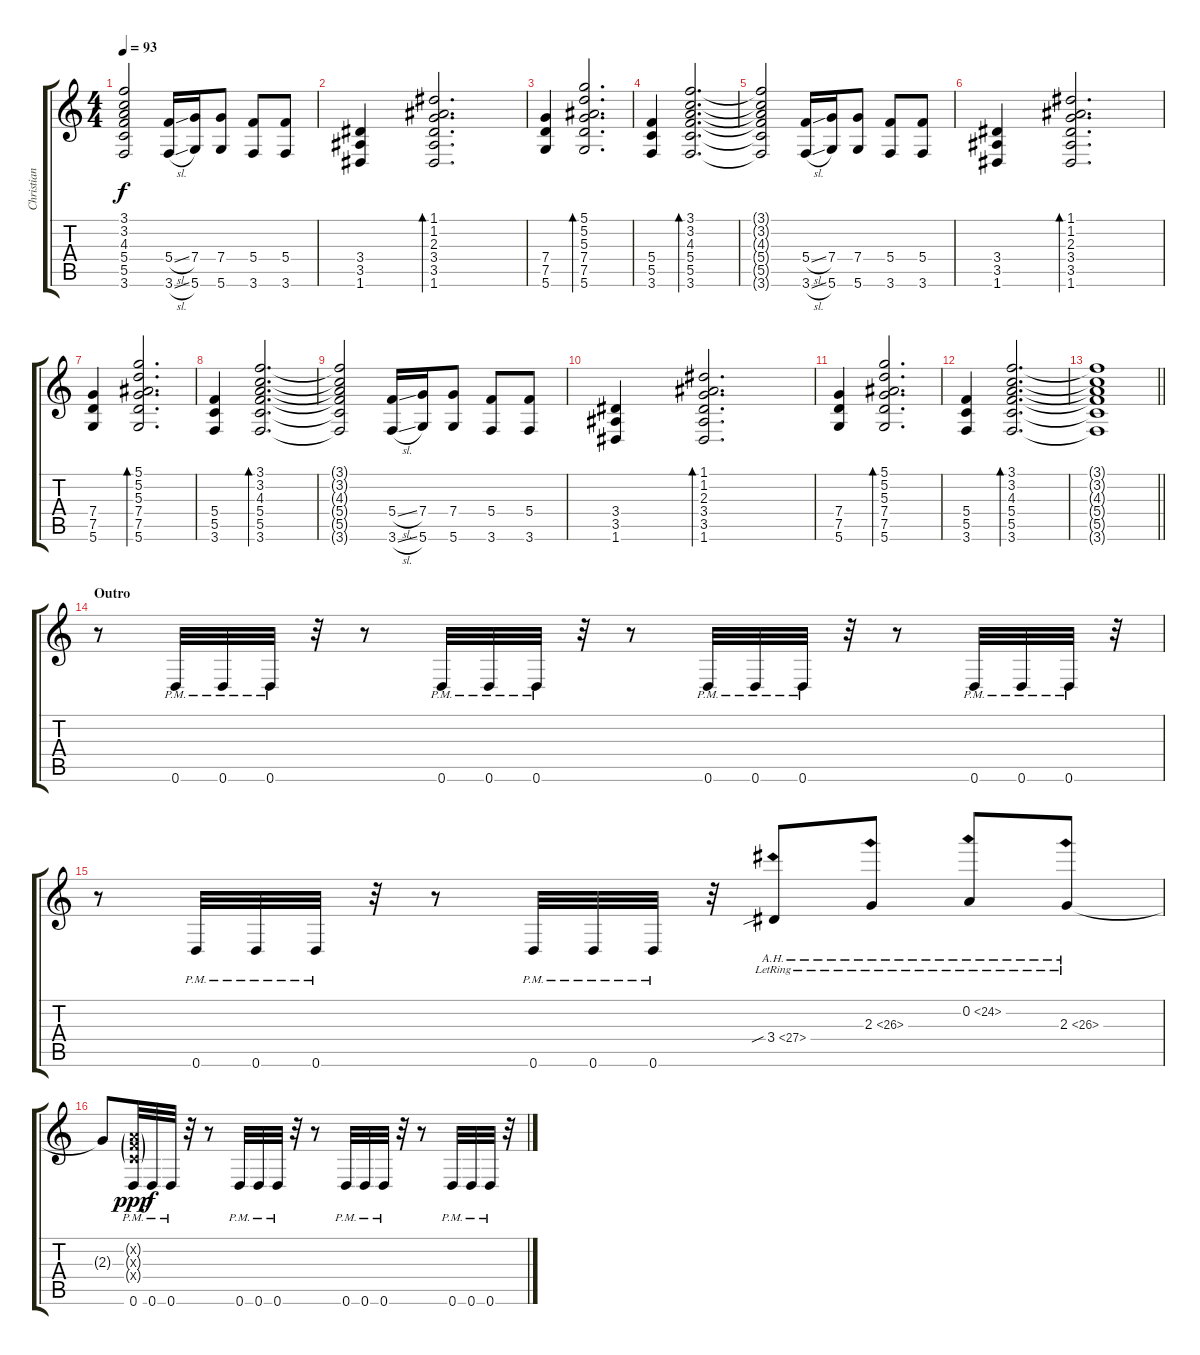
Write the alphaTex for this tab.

\track ("Christian Andreu" "Christian ") {instrument distortionguitar}
\staff {score tabs}
\tuning (D4 A3 F3 C3 G2 D2) {hide}
\ts (4 4)
\tempo 93
\clef g2
\ks c
(3.1{t} 3.2{t} 4.3{t} 5.4{t} 5.5{t} 3.6{t}).2{dy f} (5.4{sl} 3.6{sl}).16 (7.4 5.6).16 (7.4 5.6).8 (5.4 3.6).8 (5.4 3.6).8 |
(3.4 3.5 1.6).4 (1.1 1.2 2.3 3.4 3.5 1.6).2{d bd 60} |
(7.4 7.5 5.6).4 (5.1 5.2 5.3 7.4 7.5 5.6).2{d bd 60} |
(5.4 5.5 3.6).4 (3.1 3.2 4.3 5.4 5.5 3.6).2{d bd 60} |
(3.1{t} 3.2{t} 4.3{t} 5.4{t} 5.5{t} 3.6{t}).2 (5.4{sl} 3.6{sl}).16 (7.4 5.6).16 (7.4 5.6).8 (5.4 3.6).8 (5.4 3.6).8 |
(3.4 3.5 1.6).4 (1.1 1.2 2.3 3.4 3.5 1.6).2{d bd 60} |
(7.4 7.5 5.6).4 (5.1 5.2 5.3 7.4 7.5 5.6).2{d bd 60} |
(5.4 5.5 3.6).4 (3.1 3.2 4.3 5.4 5.5 3.6).2{d bd 60} |
(3.1{t} 3.2{t} 4.3{t} 5.4{t} 5.5{t} 3.6{t}).2 (5.4{sl} 3.6{sl}).16 (7.4 5.6).16 (7.4 5.6).8 (5.4 3.6).8 (5.4 3.6).8 |
(3.4 3.5 1.6).4 (1.1 1.2 2.3 3.4 3.5 1.6).2{d bd 60} |
(7.4 7.5 5.6).4 (5.1 5.2 5.3 7.4 7.5 5.6).2{d bd 60} |
(5.4 5.5 3.6).4 (3.1 3.2 4.3 5.4 5.5 3.6).2{d bd 60} |
\barLineRight lightlight
(3.1{t} 3.2{t} 4.3{t} 5.4{t} 5.5{t} 3.6{t}).1 |
\section ("" "Outro")
r.8 0.6{pm}.32 0.6{pm}.32 0.6{pm}.32 r.32 r.8 0.6{pm}.32 0.6{pm}.32 0.6{pm}.32 r.32 r.8 0.6{pm}.32 0.6{pm}.32 0.6{pm}.32 r.32 r.8 0.6{pm}.32 0.6{pm}.32 0.6{pm}.32 r.32 |
r.8 0.6{pm}.32 0.6{pm}.32 0.6{pm}.32 r.32 r.8 0.6{pm}.32 0.6{pm}.32 0.6{pm}.32 r.32 3.4{ah 24 sib lr}.8 2.3{ah 24 lr}.8 0.2{ah 24 lr}.8 2.3{ah 24 lr}.8 |
2.3{t}.8 (0.2{g x} 0.3{g x} 0.4{g x} 0.6{pm}).32{dy ppp} 0.6{pm}.32{dy f} 0.6{pm}.32 r.32 r.8 0.6{pm}.32 0.6{pm}.32 0.6{pm}.32 r.32 r.8 0.6{pm}.32 0.6{pm}.32 0.6{pm}.32 r.32 r.8 0.6{pm}.32 0.6{pm}.32 0.6{pm}.32 r.32
